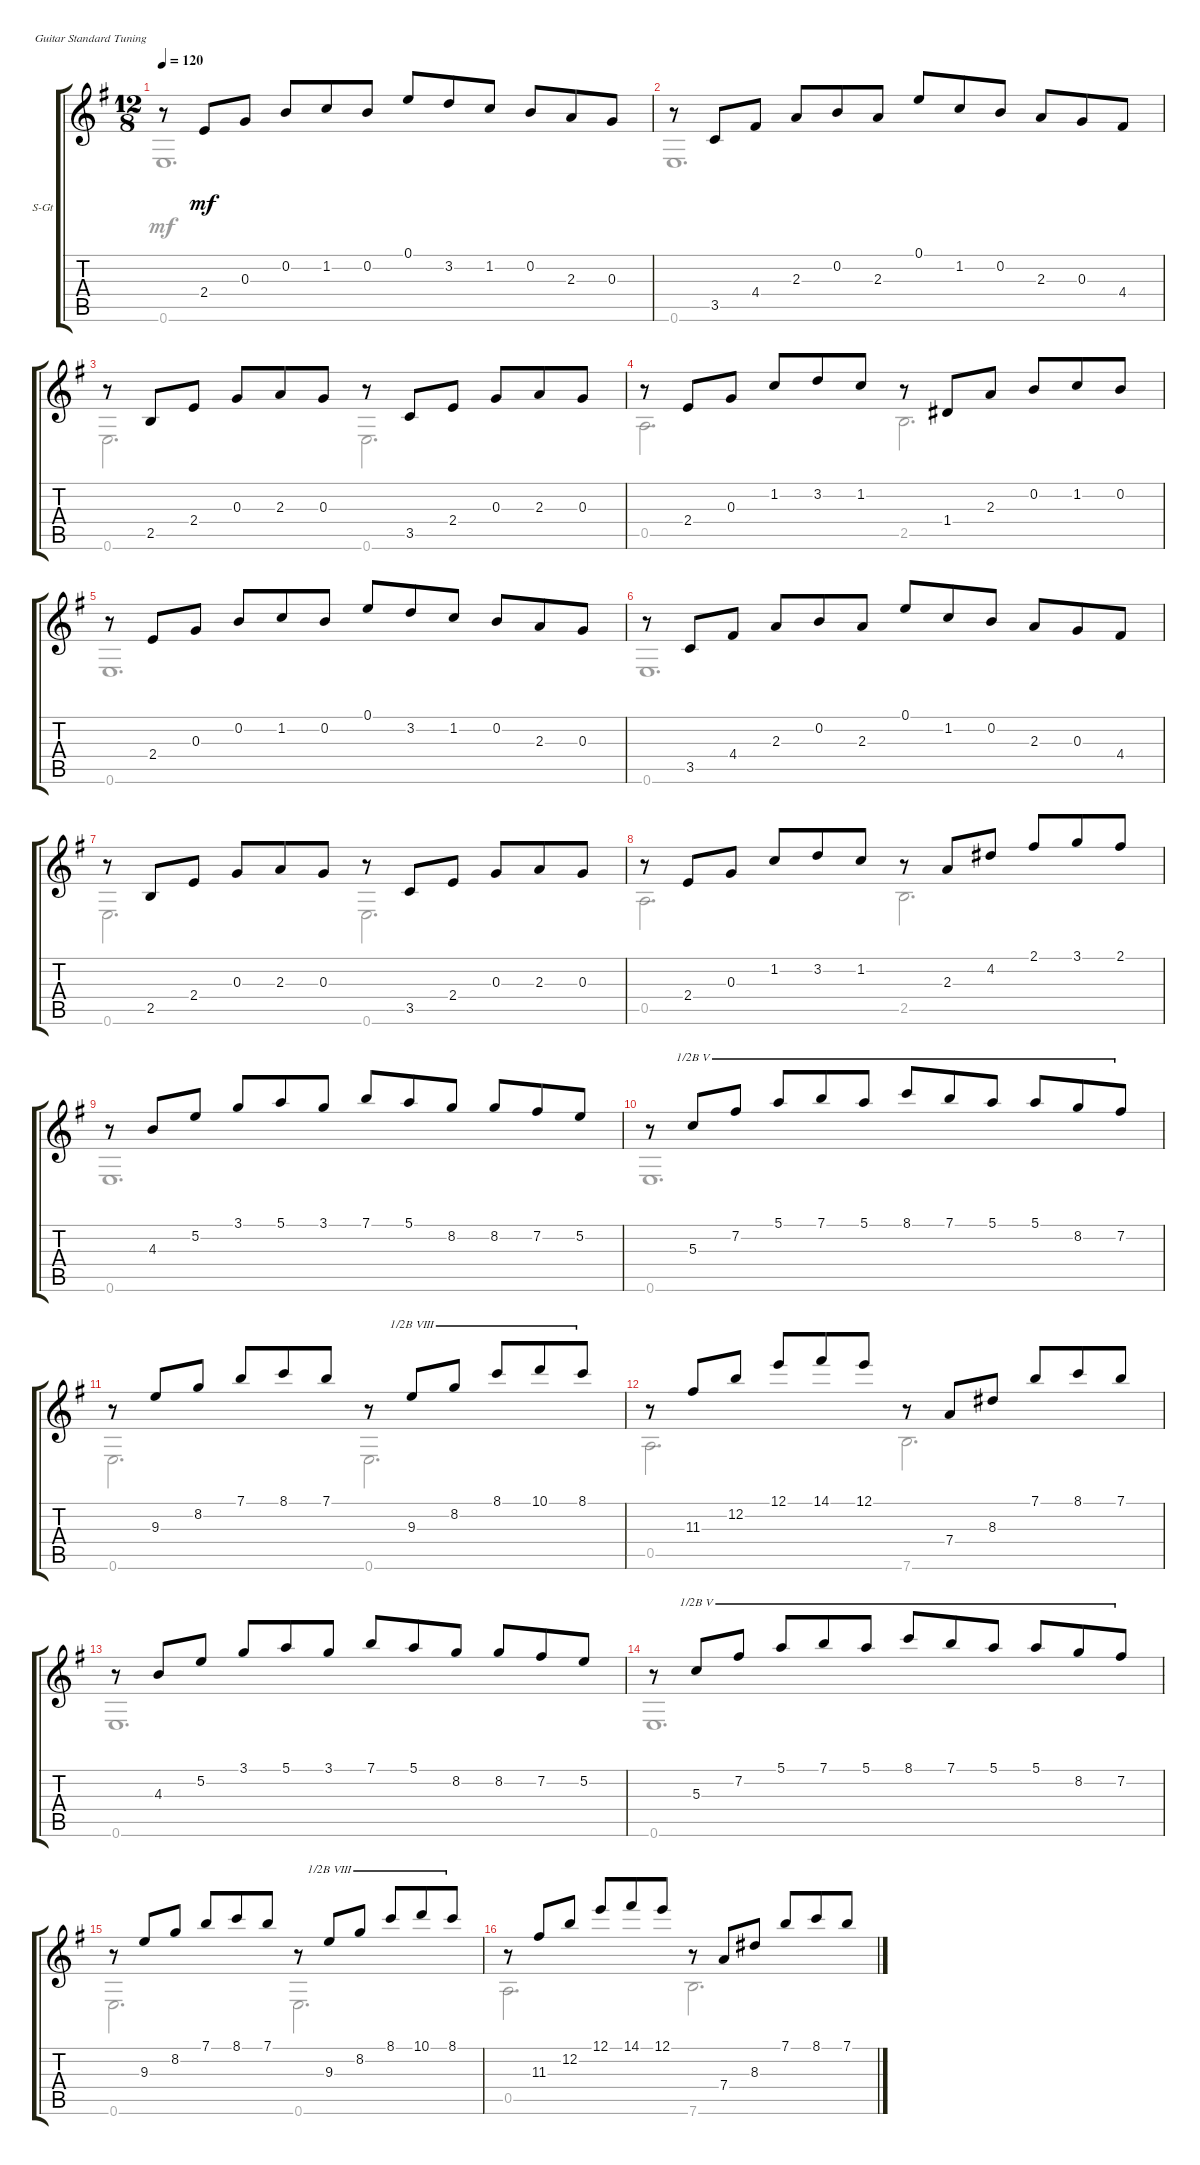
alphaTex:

\defaultSystemsLayout 4
\bracketExtendMode groupsimilarinstruments
\firstSystemTrackNameOrientation horizontal
\otherSystemsTrackNameOrientation horizontal
\track ("Steel Guitar" "S-Gt") {instrument acousticguitarsteel}
\staff {score tabs}
\tuning (E4 B3 G3 D3 A2 E2)
\voice
\ts (12 8)
\tempo 120
\clef g2
\scale
1.1715
\ks eminor
r.8{dy mf instrument acousticguitarsteel} 2.4.8 0.3.8 0.2.8 1.2.8 0.2.8 0.1.8 3.2.8 1.2.8 0.2.8 2.3.8 0.3.8 |
\scale
0.91425 r.8 3.5.8 4.4.8 2.3.8 0.2.8 2.3.8 0.1.8 1.2.8 0.2.8 2.3.8 0.3.8 4.4.8 |
\scale
0.91425 r.8 2.5.8 2.4.8 0.3.8 2.3.8 0.3.8 r.8 3.5.8 2.4.8 0.3.8 2.3.8 0.3.8 |
\scale
1.11097 r.8 2.4.8 0.3.8 1.2.8 3.2.8 1.2.8 r.8 1.4.8 2.3.8 0.2.8 1.2.8 0.2.8 |
\scale
0.944515 r.8 2.4.8 0.3.8 0.2.8 1.2.8 0.2.8 0.1.8 3.2.8 1.2.8 0.2.8 2.3.8 0.3.8 |
\scale
0.944515 r.8 3.5.8 4.4.8 2.3.8 0.2.8 2.3.8 0.1.8 1.2.8 0.2.8 2.3.8 0.3.8 4.4.8 |
\scale
1.11097 r.8 2.5.8 2.4.8 0.3.8 2.3.8 0.3.8 r.8 3.5.8 2.4.8 0.3.8 2.3.8 0.3.8 |
\scale
0.944515 r.8 2.4.8 0.3.8 1.2.8 3.2.8 1.2.8 r.8 2.3.8 4.2.8 2.1.8 3.1.8 2.1.8 |
\scale
0.944515 r.8 4.3.8 5.2.8 3.1.8 5.1.8 3.1.8 7.1.8 5.1.8 8.2.8 8.2.8 7.2.8 5.2.8 |
\scale
1.11097 r.8 5.3.8{barre (5 half)} 7.2.8{barre (5 half)} 5.1.8{barre (5 half)} 7.1.8{barre (5 half)} 5.1.8{barre (5 half)} 8.1.8{barre (5 half)} 7.1.8{barre (5 half)} 5.1.8{barre (5 half)} 5.1.8{barre (5 half)} 8.2.8{barre (5 half)} 7.2.8{barre (5 half)} |
\scale
0.944515 r.8 9.3.8 8.2.8 7.1.8 8.1.8 7.1.8 r.8 9.3.8{barre (8 half)} 8.2.8{barre (8 half)} 8.1.8{barre (8 half)} 10.1.8{barre (8 half)} 8.1.8{barre (8 half)} |
\scale
0.944515 r.8 11.3.8 12.2.8 12.1.8 14.1.8 12.1.8 r.8 7.4.8 8.3.8 7.1.8 8.1.8 7.1.8 |
\scale
1.11097 r.8 4.3.8 5.2.8 3.1.8 5.1.8 3.1.8 7.1.8 5.1.8 8.2.8 8.2.8 7.2.8 5.2.8 |
\scale
0.944515 r.8 5.3.8{barre (5 half)} 7.2.8{barre (5 half)} 5.1.8{barre (5 half)} 7.1.8{barre (5 half)} 5.1.8{barre (5 half)} 8.1.8{barre (5 half)} 7.1.8{barre (5 half)} 5.1.8{barre (5 half)} 5.1.8{barre (5 half)} 8.2.8{barre (5 half)} 7.2.8{barre (5 half)} |
\scale
0.944515 r.8 9.3.8 8.2.8 7.1.8 8.1.8 7.1.8 r.8 9.3.8{barre (8 half)} 8.2.8{barre (8 half)} 8.1.8{barre (8 half)} 10.1.8{barre (8 half)} 8.1.8{barre (8 half)} |
\scale
1.11097 r.8 11.3.8 12.2.8 12.1.8 14.1.8 12.1.8 r.8 7.4.8 8.3.8 7.1.8 8.1.8 7.1.8
\voice
\clef g2
\ottava regular
\simile none
\scale
1.1715
\ks eminor
0.6.1{d dy mf} |
\scale
0.91425 0.6.1{d} |
\scale
0.91425 0.6.2{d} 0.6.2{d} |
\scale
1.11097 0.5.2{d} 2.5.2{d} |
\scale
0.944515 0.6.1{d} |
\scale
0.944515 0.6.1{d} |
\scale
1.11097 0.6.2{d} 0.6.2{d} |
\scale
0.944515 0.5.2{d} 2.5.2{d} |
\scale
0.944515 0.6.1{d} |
\scale
1.11097 0.6.1{d} |
\scale
0.944515 0.6.2{d} 0.6.2{d} |
\scale
0.944515 0.5.2{d} 7.6.2{d} |
\scale
1.11097 0.6.1{d} |
\scale
0.944515 0.6.1{d} |
\scale
0.944515 0.6.2{d} 0.6.2{d} |
\scale
1.11097 0.5.2{d} 7.6.2{d}
